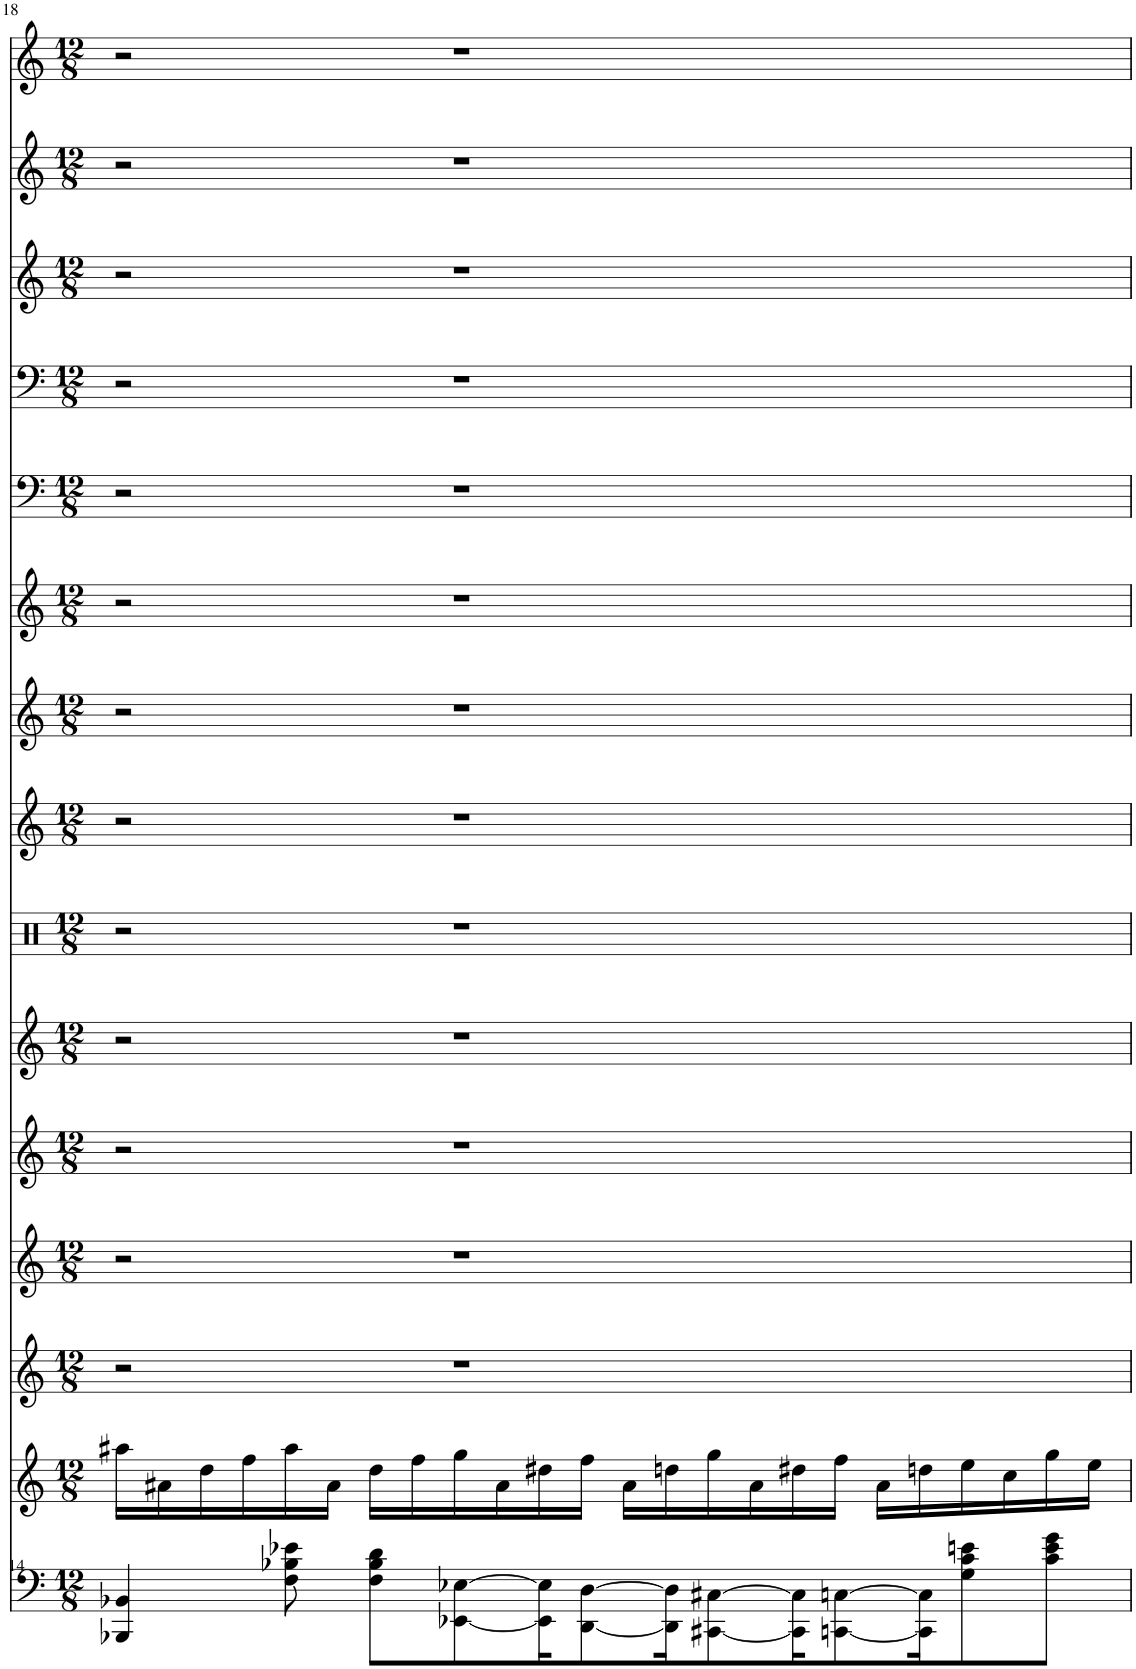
**kern	**kern	**kern	**kern	**kern	**kern	**kern	**kern	**kern	**kern	**kern	**kern	**kern	**kern	**kern
*part15	*part14	*part13	*part12	*part11	*part10	*part9	*part8	*part7	*part6	*part5	*part4	*part3	*part2	*part1
*staff15	*staff14	*staff13	*staff12	*staff11	*staff10	*staff9	*staff8	*staff7	*staff6	*staff5	*staff4	*staff3	*staff2	*staff1
*I"Solo LH	*I"Solo RH	*I"Saw Wave	*I"Solo Vox	*I"Piano	*I"Piano	*I"Drums	*I"Saw Wave	*I"Flute	*I"Clean Guitar	*I"Piano	*I"Fretless Bass	*I"Organ 1	*I"Distortion Guit	*I"Vocal
*	*	*	*	*I'Pno	*I'Pno	*	*	*I'Fl	*	*I'Pno	*	*	*	*I'V
!!LO:PB:g=z
*clefF4	*clefG2	*clefG2	*clefG2	*clefG2	*clefG2	*clefX	*clefG2	*clefG2	*clefG2	*clefF4	*clefF4	*clefG2	*clefG2	*clefG2
*k[]	*k[]	*k[]	*k[]	*k[]	*k[]	*k[]	*k[]	*k[]	*k[]	*k[]	*k[]	*k[]	*k[]	*k[]
*M12/8	*M12/8	*M12/8	*M12/8	*M12/8	*M12/8	*M12/8	*M12/8	*M12/8	*M12/8	*M12/8	*M12/8	*M12/8	*M12/8	*M12/8
=18	=18	=18	=18	=18	=18	=18	=18	=18	=18	=18	=18	=18	=18	=18
4BBB-X/ 4BB-X/	16aa#X\LL	2r	2r	2r	2r	2r	2r	2r	2r	2r	2r	2r	2r	2r
.	16a#X\	.	.	.	.	.	.	.	.	.	.	.	.	.
.	16dd\	.	.	.	.	.	.	.	.	.	.	.	.	.
.	16ff\	.	.	.	.	.	.	.	.	.	.	.	.	.
8F\ 8B-X\ 8e-X\	16aa#\	.	.	.	.	.	.	.	.	.	.	.	.	.
.	16a#\JJ	.	.	.	.	.	.	.	.	.	.	.	.	.
8F\ 8B-\ 8d\L	16dd\LL	.	.	.	.	.	.	.	.	.	.	.	.	.
.	16ff\	.	.	.	.	.	.	.	.	.	.	.	.	.
[8EE-X\ [8E-X\	16gg\	1r	1r	1r	1r	1r	1r	1r	1r	1r	1r	1r	1r	1r
.	16a#\	.	.	.	.	.	.	.	.	.	.	.	.	.
16EE-\] 16E-\]K	16dd#X\	.	.	.	.	.	.	.	.	.	.	.	.	.
[8DD\ [8D\	16ff\JJ	.	.	.	.	.	.	.	.	.	.	.	.	.
.	16a#\LL	.	.	.	.	.	.	.	.	.	.	.	.	.
16DD\] 16D\]K	16ddn\	.	.	.	.	.	.	.	.	.	.	.	.	.
[8CC#X\ [8C#X\	16gg\	.	.	.	.	.	.	.	.	.	.	.	.	.
.	16a#\	.	.	.	.	.	.	.	.	.	.	.	.	.
16CC#\] 16C#\]K	16dd#X\	.	.	.	.	.	.	.	.	.	.	.	.	.
[8CCn\ [8Cn\	16ff\JJ	.	.	.	.	.	.	.	.	.	.	.	.	.
.	16a#\LL	.	.	.	.	.	.	.	.	.	.	.	.	.
16CC\] 16C\]K	16ddn\	.	.	.	.	.	.	.	.	.	.	.	.	.
8G\ 8c\ 8en\	16ee\	.	.	.	.	.	.	.	.	.	.	.	.	.
.	16cc\	.	.	.	.	.	.	.	.	.	.	.	.	.
8c\ 8e\ 8g\J	16gg\	.	.	.	.	.	.	.	.	.	.	.	.	.
.	16ee\JJ	.	.	.	.	.	.	.	.	.	.	.	.	.
=	=	=	=	=	=	=	=	=	=	=	=	=	=	=
*-	*-	*-	*-	*-	*-	*-	*-	*-	*-	*-	*-	*-	*-	*-
